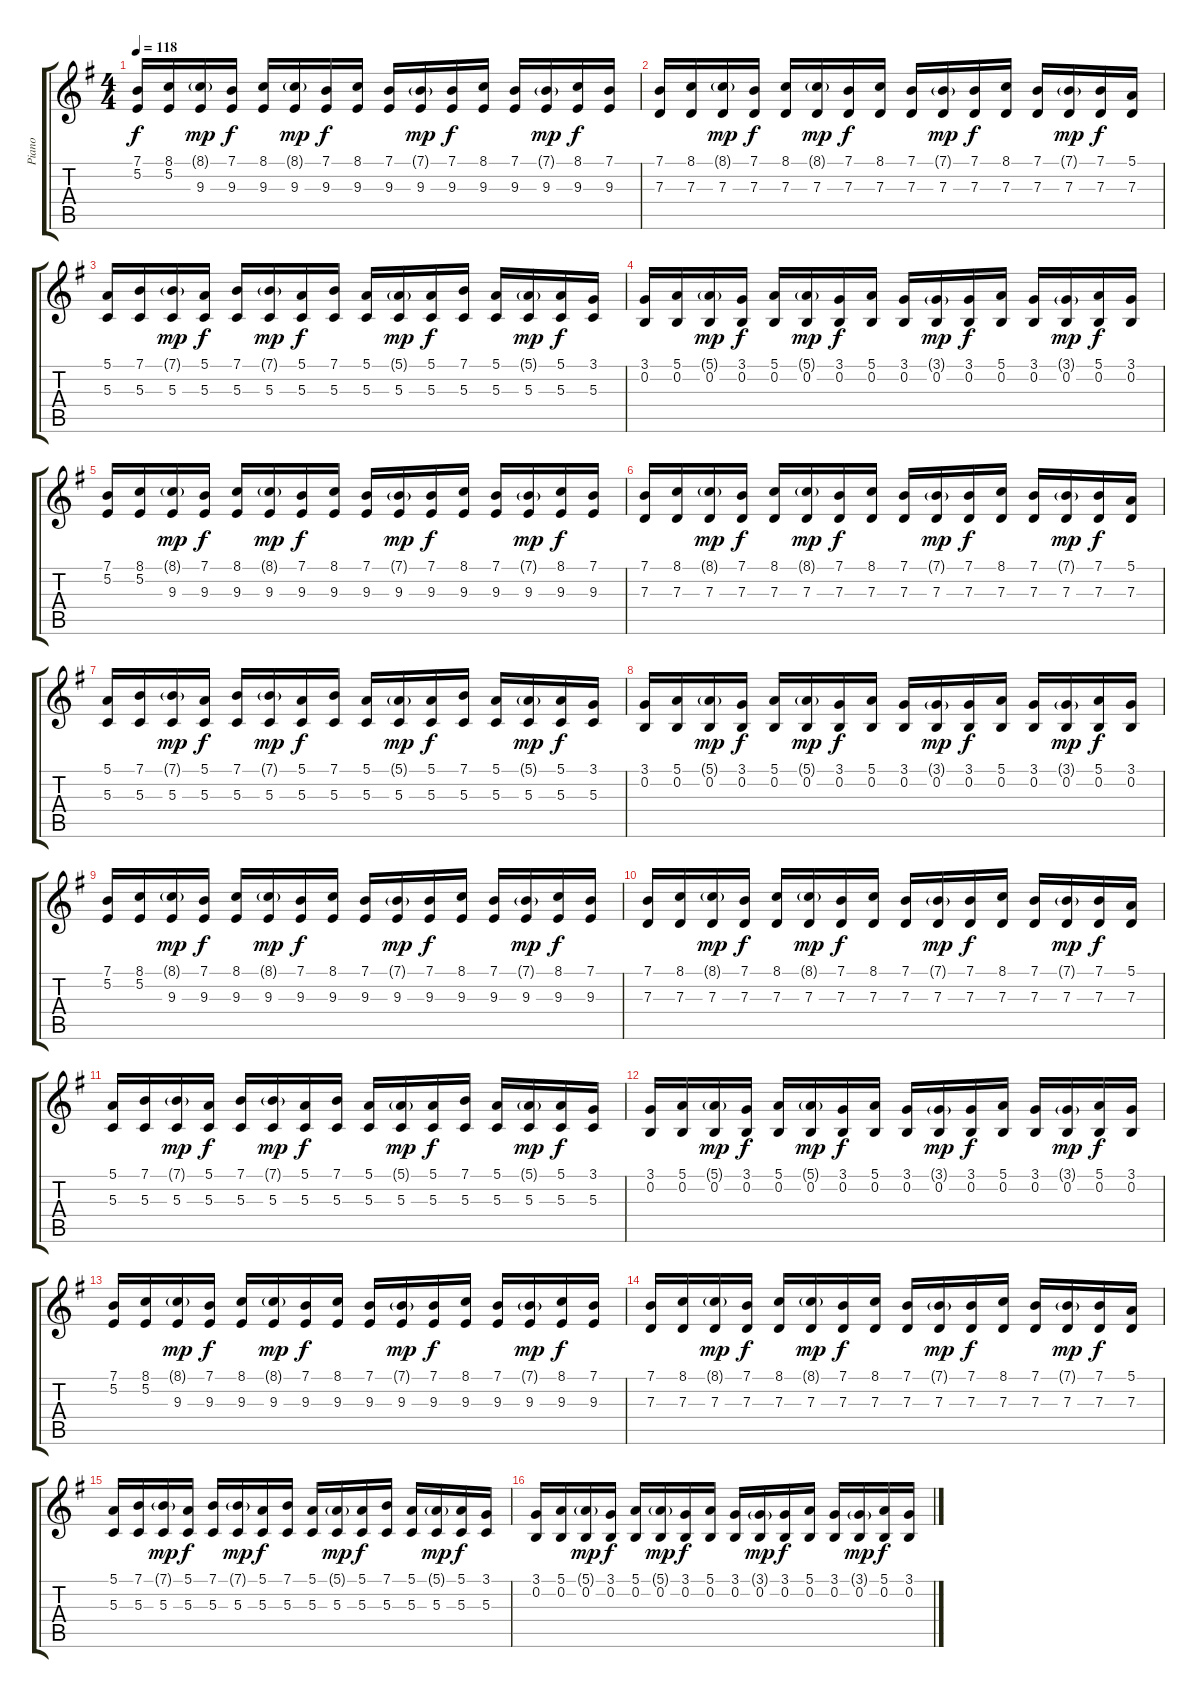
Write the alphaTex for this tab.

\track ("Piano" "Piano") {instrument brightacousticpiano}
\staff {score tabs}
\tuning (E4 B3 G3 D3 A2 E2) {hide}
\ts (4 4)
\tempo 118
\clef g2
\ks eminor
(7.1 5.2).16{dy f} (8.1 5.2).16 (8.1{g} 9.3).16{dy mp} (7.1 9.3).16{dy f} (8.1 9.3).16 (8.1{g} 9.3).16{dy mp} (7.1 9.3).16{dy f} (8.1 9.3).16 (7.1 9.3).16 (7.1{g} 9.3).16{dy mp} (7.1 9.3).16{dy f} (8.1 9.3).16 (7.1 9.3).16 (7.1{g} 9.3).16{dy mp} (8.1 9.3).16{dy f} (7.1 9.3).16 |
(7.1 7.3).16 (8.1 7.3).16 (8.1{g} 7.3).16{dy mp} (7.1 7.3).16{dy f} (8.1 7.3).16 (8.1{g} 7.3).16{dy mp} (7.1 7.3).16{dy f} (8.1 7.3).16 (7.1 7.3).16 (7.1{g} 7.3).16{dy mp} (7.1 7.3).16{dy f} (8.1 7.3).16 (7.1 7.3).16 (7.1{g} 7.3).16{dy mp} (7.1 7.3).16{dy f} (5.1 7.3).16 |
(5.1 5.3).16 (7.1 5.3).16 (7.1{g} 5.3).16{dy mp} (5.1 5.3).16{dy f} (7.1 5.3).16 (7.1{g} 5.3).16{dy mp} (5.1 5.3).16{dy f} (7.1 5.3).16 (5.1 5.3).16 (5.1{g} 5.3).16{dy mp} (5.1 5.3).16{dy f} (7.1 5.3).16 (5.1 5.3).16 (5.1{g} 5.3).16{dy mp} (5.1 5.3).16{dy f} (3.1 5.3).16 |
(3.1 0.2).16 (5.1 0.2).16 (5.1{g} 0.2).16{dy mp} (3.1 0.2).16{dy f} (5.1 0.2).16 (5.1{g} 0.2).16{dy mp} (3.1 0.2).16{dy f} (5.1 0.2).16 (3.1 0.2).16 (3.1{g} 0.2).16{dy mp} (3.1 0.2).16{dy f} (5.1 0.2).16 (3.1 0.2).16 (3.1{g} 0.2).16{dy mp} (5.1 0.2).16{dy f} (3.1 0.2).16 |
(7.1 5.2).16 (8.1 5.2).16 (8.1{g} 9.3).16{dy mp} (7.1 9.3).16{dy f} (8.1 9.3).16 (8.1{g} 9.3).16{dy mp} (7.1 9.3).16{dy f} (8.1 9.3).16 (7.1 9.3).16 (7.1{g} 9.3).16{dy mp} (7.1 9.3).16{dy f} (8.1 9.3).16 (7.1 9.3).16 (7.1{g} 9.3).16{dy mp} (8.1 9.3).16{dy f} (7.1 9.3).16 |
(7.1 7.3).16 (8.1 7.3).16 (8.1{g} 7.3).16{dy mp} (7.1 7.3).16{dy f} (8.1 7.3).16 (8.1{g} 7.3).16{dy mp} (7.1 7.3).16{dy f} (8.1 7.3).16 (7.1 7.3).16 (7.1{g} 7.3).16{dy mp} (7.1 7.3).16{dy f} (8.1 7.3).16 (7.1 7.3).16 (7.1{g} 7.3).16{dy mp} (7.1 7.3).16{dy f} (5.1 7.3).16 |
(5.1 5.3).16 (7.1 5.3).16 (7.1{g} 5.3).16{dy mp} (5.1 5.3).16{dy f} (7.1 5.3).16 (7.1{g} 5.3).16{dy mp} (5.1 5.3).16{dy f} (7.1 5.3).16 (5.1 5.3).16 (5.1{g} 5.3).16{dy mp} (5.1 5.3).16{dy f} (7.1 5.3).16 (5.1 5.3).16 (5.1{g} 5.3).16{dy mp} (5.1 5.3).16{dy f} (3.1 5.3).16 |
(3.1 0.2).16 (5.1 0.2).16 (5.1{g} 0.2).16{dy mp} (3.1 0.2).16{dy f} (5.1 0.2).16 (5.1{g} 0.2).16{dy mp} (3.1 0.2).16{dy f} (5.1 0.2).16 (3.1 0.2).16 (3.1{g} 0.2).16{dy mp} (3.1 0.2).16{dy f} (5.1 0.2).16 (3.1 0.2).16 (3.1{g} 0.2).16{dy mp} (5.1 0.2).16{dy f} (3.1 0.2).16 |
(7.1 5.2).16 (8.1 5.2).16 (8.1{g} 9.3).16{dy mp} (7.1 9.3).16{dy f} (8.1 9.3).16 (8.1{g} 9.3).16{dy mp} (7.1 9.3).16{dy f} (8.1 9.3).16 (7.1 9.3).16 (7.1{g} 9.3).16{dy mp} (7.1 9.3).16{dy f} (8.1 9.3).16 (7.1 9.3).16 (7.1{g} 9.3).16{dy mp} (8.1 9.3).16{dy f} (7.1 9.3).16 |
(7.1 7.3).16 (8.1 7.3).16 (8.1{g} 7.3).16{dy mp} (7.1 7.3).16{dy f} (8.1 7.3).16 (8.1{g} 7.3).16{dy mp} (7.1 7.3).16{dy f} (8.1 7.3).16 (7.1 7.3).16 (7.1{g} 7.3).16{dy mp} (7.1 7.3).16{dy f} (8.1 7.3).16 (7.1 7.3).16 (7.1{g} 7.3).16{dy mp} (7.1 7.3).16{dy f} (5.1 7.3).16 |
(5.1 5.3).16 (7.1 5.3).16 (7.1{g} 5.3).16{dy mp} (5.1 5.3).16{dy f} (7.1 5.3).16 (7.1{g} 5.3).16{dy mp} (5.1 5.3).16{dy f} (7.1 5.3).16 (5.1 5.3).16 (5.1{g} 5.3).16{dy mp} (5.1 5.3).16{dy f} (7.1 5.3).16 (5.1 5.3).16 (5.1{g} 5.3).16{dy mp} (5.1 5.3).16{dy f} (3.1 5.3).16 |
(3.1 0.2).16 (5.1 0.2).16 (5.1{g} 0.2).16{dy mp} (3.1 0.2).16{dy f} (5.1 0.2).16 (5.1{g} 0.2).16{dy mp} (3.1 0.2).16{dy f} (5.1 0.2).16 (3.1 0.2).16 (3.1{g} 0.2).16{dy mp} (3.1 0.2).16{dy f} (5.1 0.2).16 (3.1 0.2).16 (3.1{g} 0.2).16{dy mp} (5.1 0.2).16{dy f} (3.1 0.2).16 |
(7.1 5.2).16 (8.1 5.2).16 (8.1{g} 9.3).16{dy mp} (7.1 9.3).16{dy f} (8.1 9.3).16 (8.1{g} 9.3).16{dy mp} (7.1 9.3).16{dy f} (8.1 9.3).16 (7.1 9.3).16 (7.1{g} 9.3).16{dy mp} (7.1 9.3).16{dy f} (8.1 9.3).16 (7.1 9.3).16 (7.1{g} 9.3).16{dy mp} (8.1 9.3).16{dy f} (7.1 9.3).16 |
(7.1 7.3).16 (8.1 7.3).16 (8.1{g} 7.3).16{dy mp} (7.1 7.3).16{dy f} (8.1 7.3).16 (8.1{g} 7.3).16{dy mp} (7.1 7.3).16{dy f} (8.1 7.3).16 (7.1 7.3).16 (7.1{g} 7.3).16{dy mp} (7.1 7.3).16{dy f} (8.1 7.3).16 (7.1 7.3).16 (7.1{g} 7.3).16{dy mp} (7.1 7.3).16{dy f} (5.1 7.3).16 |
(5.1 5.3).16{volume 10} (7.1 5.3).16 (7.1{g} 5.3).16{dy mp} (5.1 5.3).16{dy f} (7.1 5.3).16 (7.1{g} 5.3).16{dy mp} (5.1 5.3).16{dy f} (7.1 5.3).16 (5.1 5.3).16 (5.1{g} 5.3).16{dy mp} (5.1 5.3).16{dy f} (7.1 5.3).16 (5.1 5.3).16 (5.1{g} 5.3).16{dy mp} (5.1 5.3).16{dy f} (3.1 5.3).16 |
(3.1 0.2).16 (5.1 0.2).16 (5.1{g} 0.2).16{dy mp} (3.1 0.2).16{dy f} (5.1 0.2).16 (5.1{g} 0.2).16{dy mp} (3.1 0.2).16{dy f} (5.1 0.2).16 (3.1 0.2).16 (3.1{g} 0.2).16{dy mp} (3.1 0.2).16{dy f} (5.1 0.2).16 (3.1 0.2).16 (3.1{g} 0.2).16{dy mp} (5.1 0.2).16{dy f} (3.1 0.2).16
